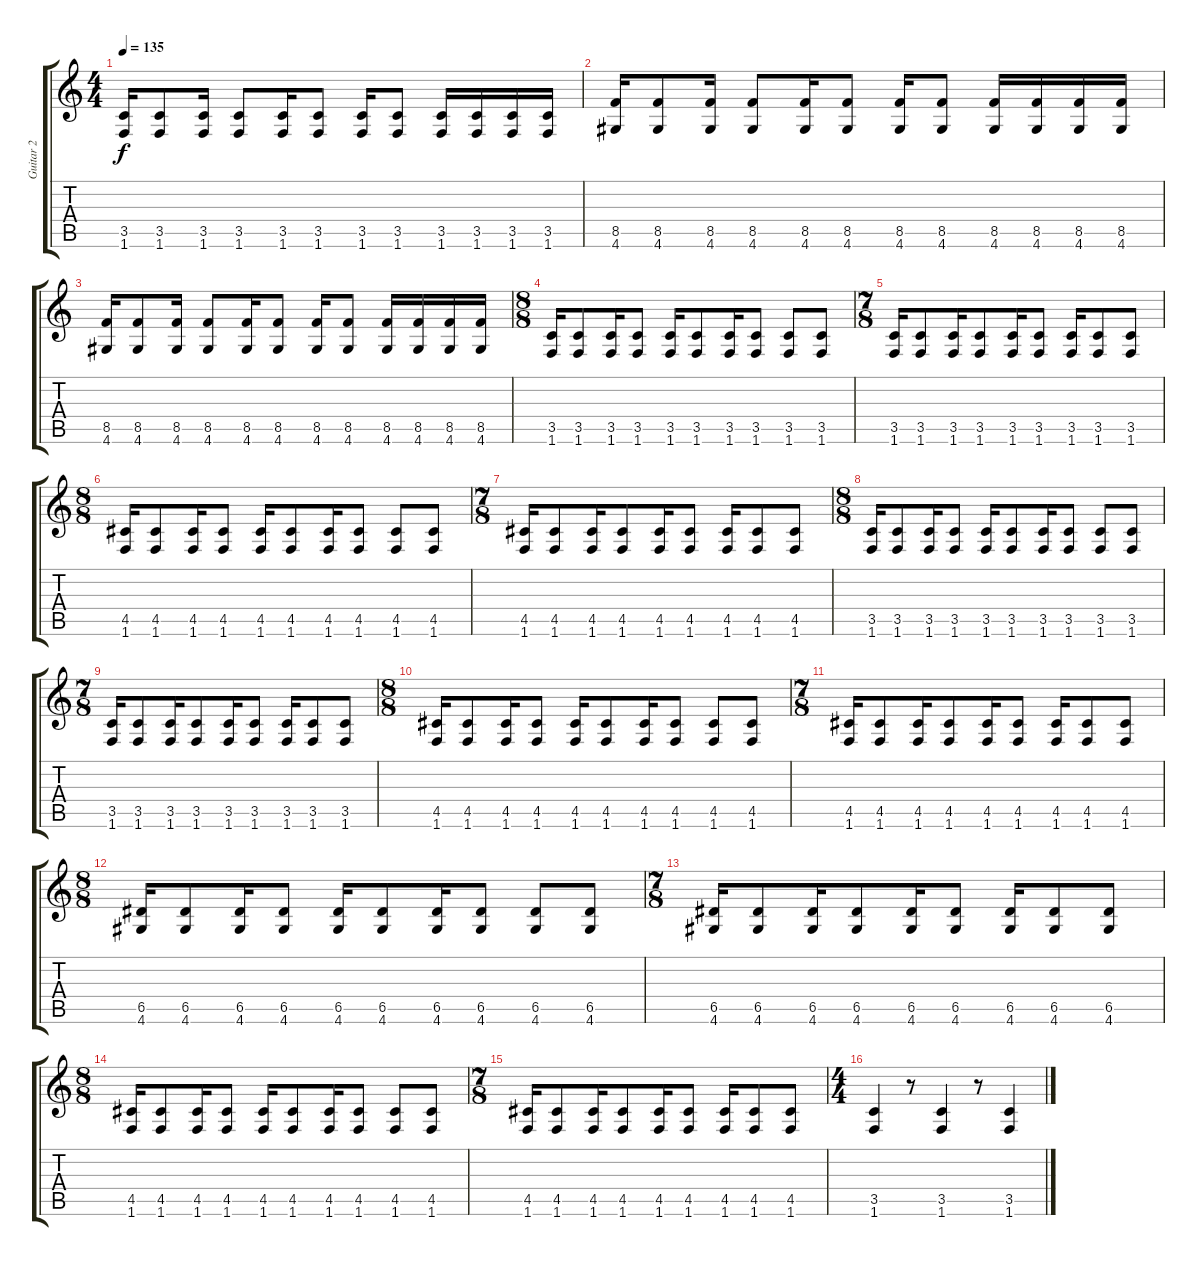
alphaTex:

\track ("Guitar 2" "Guitar 2") {instrument distortionguitar}
\staff {score tabs}
\tuning (E4 B3 G3 D3 A2 E2) {hide}
\ts (4 4)
\tempo 135
\clef g2
\ks c
(3.5 1.6).16{dy f} (3.5 1.6).8 (3.5 1.6).16 (3.5 1.6).8 (3.5 1.6).16 (3.5 1.6).8 (3.5 1.6).16 (3.5 1.6).8 (3.5 1.6).16 (3.5 1.6).16 (3.5 1.6).16 (3.5 1.6).16 |
(8.5 4.6).16 (8.5 4.6).8 (8.5 4.6).16 (8.5 4.6).8 (8.5 4.6).16 (8.5 4.6).8 (8.5 4.6).16 (8.5 4.6).8 (8.5 4.6).16 (8.5 4.6).16 (8.5 4.6).16 (8.5 4.6).16 |
(8.5 4.6).16 (8.5 4.6).8 (8.5 4.6).16 (8.5 4.6).8 (8.5 4.6).16 (8.5 4.6).8 (8.5 4.6).16 (8.5 4.6).8 (8.5 4.6).16 (8.5 4.6).16 (8.5 4.6).16 (8.5 4.6).16 |
\ts (8 8)
(3.5 1.6).16 (3.5 1.6).8 (3.5 1.6).16 (3.5 1.6).8 (3.5 1.6).16 (3.5 1.6).8 (3.5 1.6).16 (3.5 1.6).8 (3.5 1.6).8 (3.5 1.6).8 |
\ts (7 8)
(3.5 1.6).16 (3.5 1.6).8 (3.5 1.6).16 (3.5 1.6).8 (3.5 1.6).16 (3.5 1.6).8 (3.5 1.6).16 (3.5 1.6).8 (3.5 1.6).8 |
\ts (8 8)
(4.5 1.6).16 (4.5 1.6).8 (4.5 1.6).16 (4.5 1.6).8 (4.5 1.6).16 (4.5 1.6).8 (4.5 1.6).16 (4.5 1.6).8 (4.5 1.6).8 (4.5 1.6).8 |
\ts (7 8)
(4.5 1.6).16 (4.5 1.6).8 (4.5 1.6).16 (4.5 1.6).8 (4.5 1.6).16 (4.5 1.6).8 (4.5 1.6).16 (4.5 1.6).8 (4.5 1.6).8 |
\ts (8 8)
(3.5 1.6).16 (3.5 1.6).8 (3.5 1.6).16 (3.5 1.6).8 (3.5 1.6).16 (3.5 1.6).8 (3.5 1.6).16 (3.5 1.6).8 (3.5 1.6).8 (3.5 1.6).8 |
\ts (7 8)
(3.5 1.6).16 (3.5 1.6).8 (3.5 1.6).16 (3.5 1.6).8 (3.5 1.6).16 (3.5 1.6).8 (3.5 1.6).16 (3.5 1.6).8 (3.5 1.6).8 |
\ts (8 8)
(4.5 1.6).16 (4.5 1.6).8 (4.5 1.6).16 (4.5 1.6).8 (4.5 1.6).16 (4.5 1.6).8 (4.5 1.6).16 (4.5 1.6).8 (4.5 1.6).8 (4.5 1.6).8 |
\ts (7 8)
(4.5 1.6).16 (4.5 1.6).8 (4.5 1.6).16 (4.5 1.6).8 (4.5 1.6).16 (4.5 1.6).8 (4.5 1.6).16 (4.5 1.6).8 (4.5 1.6).8 |
\ts (8 8)
(6.5 4.6).16 (6.5 4.6).8 (6.5 4.6).16 (6.5 4.6).8 (6.5 4.6).16 (6.5 4.6).8 (6.5 4.6).16 (6.5 4.6).8 (6.5 4.6).8 (6.5 4.6).8 |
\ts (7 8)
(6.5 4.6).16 (6.5 4.6).8 (6.5 4.6).16 (6.5 4.6).8 (6.5 4.6).16 (6.5 4.6).8 (6.5 4.6).16 (6.5 4.6).8 (6.5 4.6).8 |
\ts (8 8)
(4.5 1.6).16 (4.5 1.6).8 (4.5 1.6).16 (4.5 1.6).8 (4.5 1.6).16 (4.5 1.6).8 (4.5 1.6).16 (4.5 1.6).8 (4.5 1.6).8 (4.5 1.6).8 |
\ts (7 8)
(4.5 1.6).16 (4.5 1.6).8 (4.5 1.6).16 (4.5 1.6).8 (4.5 1.6).16 (4.5 1.6).8 (4.5 1.6).16 (4.5 1.6).8 (4.5 1.6).8 |
\ts (4 4)
(3.5 1.6).4 r.8 (3.5 1.6).4 r.8 (3.5 1.6).4
